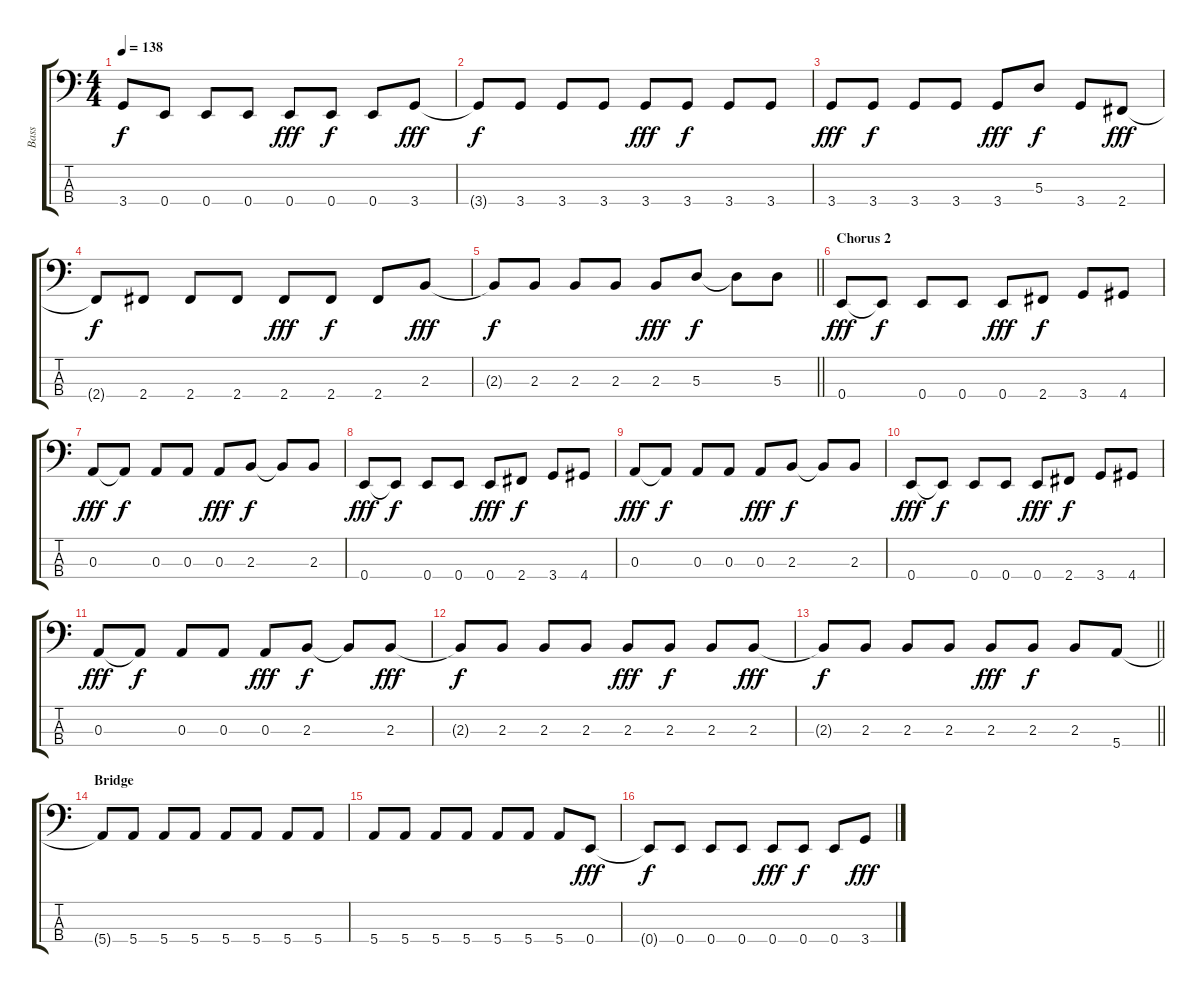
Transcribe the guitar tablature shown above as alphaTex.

\track ("Bass" "Bass") {instrument electricbasspick}
\staff {score tabs}
\tuning (G2 D2 A1 E1) {hide}
\ts (4 4)
\tempo 138
\clef f4
\ks c
3.4{t}.8{dy f} 0.4.8 0.4.8 0.4.8 0.4.8{dy fff} 0.4.8{dy f} 0.4.8 3.4.8{dy fff} |
3.4{t}.8{dy f} 3.4.8 3.4.8 3.4.8 3.4.8{dy fff} 3.4.8{dy f} 3.4.8 3.4.8 |
3.4.8{dy fff} 3.4.8{dy f} 3.4.8 3.4.8 3.4.8{dy fff} 5.3.8{dy f} 3.4.8 2.4.8{dy fff} |
2.4{t}.8{dy f} 2.4.8 2.4.8 2.4.8 2.4.8{dy fff} 2.4.8{dy f} 2.4.8 2.3.8{dy fff} |
\barLineRight lightlight
2.3{t}.8{dy f} 2.3.8 2.3.8 2.3.8 2.3.8{dy fff} 5.3.8{dy f} 5.3{t}.8 5.3.8 |
\section ("" "Chorus 2")
0.4.8{dy fff} 0.4{t}.8{dy f} 0.4.8 0.4.8 0.4.8{dy fff} 2.4.8{dy f} 3.4.8 4.4.8 |
0.3.8{dy fff} 0.3{t}.8{dy f} 0.3.8 0.3.8 0.3.8{dy fff} 2.3.8{dy f} 2.3{t}.8 2.3.8 |
0.4.8{dy fff} 0.4{t}.8{dy f} 0.4.8 0.4.8 0.4.8{dy fff} 2.4.8{dy f} 3.4.8 4.4.8 |
0.3.8{dy fff} 0.3{t}.8{dy f} 0.3.8 0.3.8 0.3.8{dy fff} 2.3.8{dy f} 2.3{t}.8 2.3.8 |
0.4.8{dy fff} 0.4{t}.8{dy f} 0.4.8 0.4.8 0.4.8{dy fff} 2.4.8{dy f} 3.4.8 4.4.8 |
0.3.8{dy fff} 0.3{t}.8{dy f} 0.3.8 0.3.8 0.3.8{dy fff} 2.3.8{dy f} 2.3{t}.8 2.3.8{dy fff} |
2.3{t}.8{dy f} 2.3.8 2.3.8 2.3.8 2.3.8{dy fff} 2.3.8{dy f} 2.3.8 2.3.8{dy fff} |
\barLineRight lightlight
2.3{t}.8{dy f} 2.3.8 2.3.8 2.3.8 2.3.8{dy fff} 2.3.8{dy f} 2.3.8 5.4.8 |
\section ("" "Bridge")
5.4{t}.8 5.4.8 5.4.8 5.4.8 5.4.8 5.4.8 5.4.8 5.4.8 |
5.4.8 5.4.8 5.4.8 5.4.8 5.4.8 5.4.8 5.4.8 0.4.8{dy fff} |
0.4{t}.8{dy f} 0.4.8 0.4.8 0.4.8 0.4.8{dy fff} 0.4.8{dy f} 0.4.8 3.4.8{dy fff}
